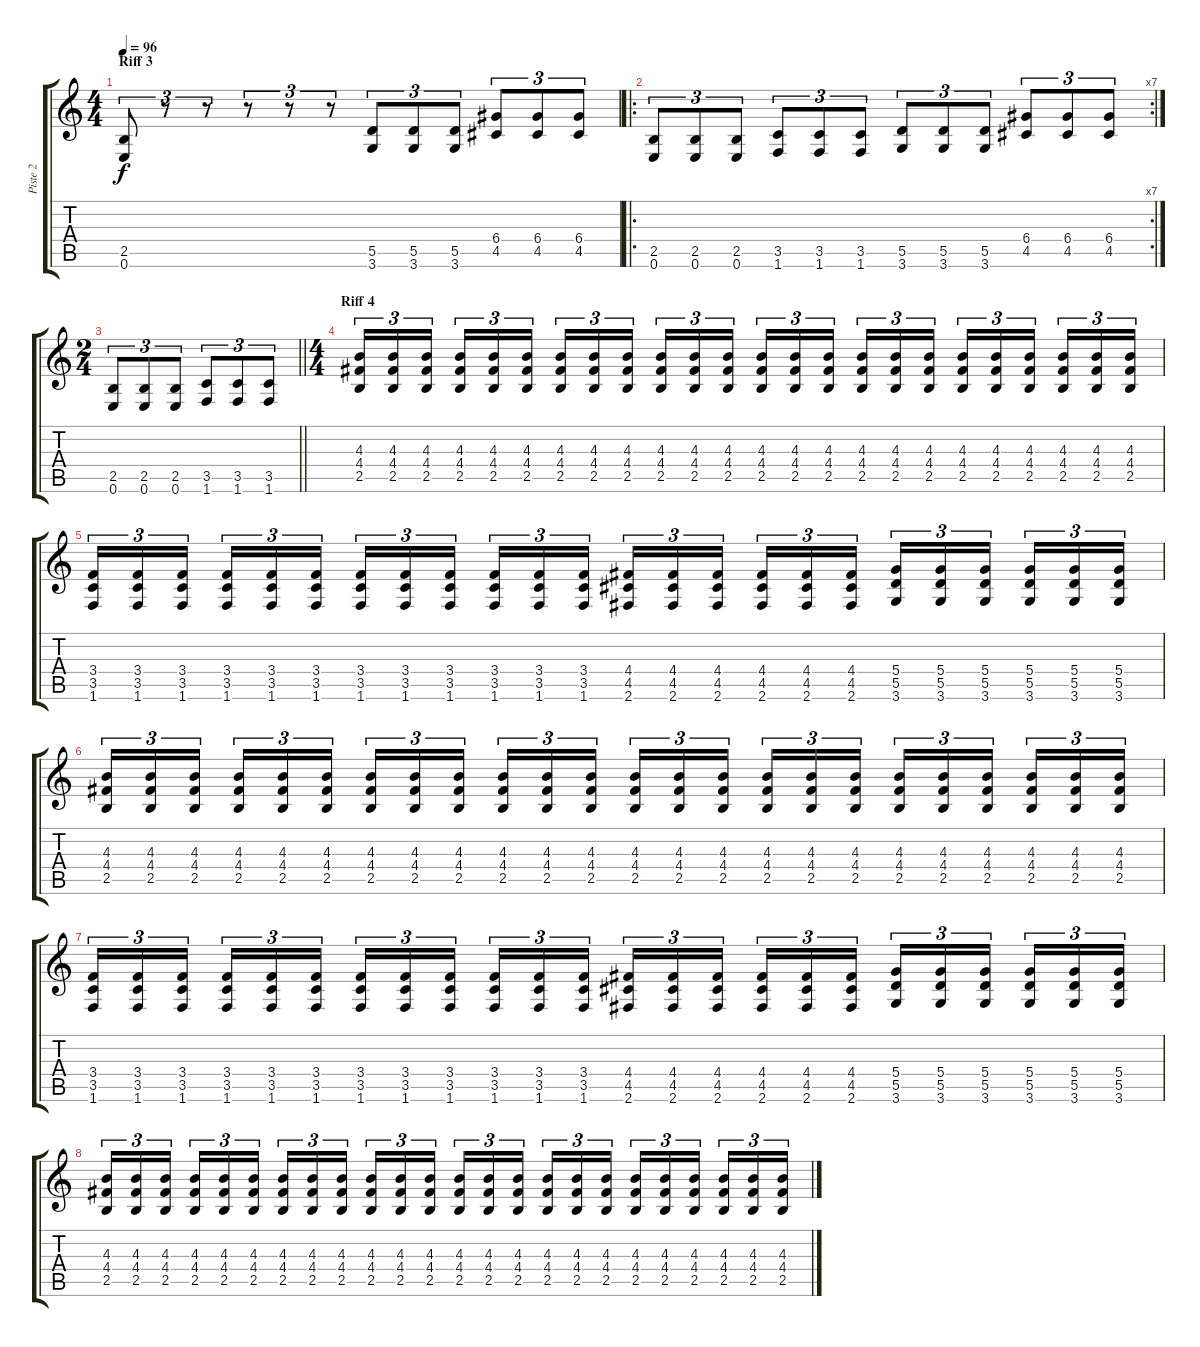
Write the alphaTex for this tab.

\track ("Piste 2" "Piste 2") {instrument distortionguitar}
\staff {score tabs}
\tuning (E4 B3 G3 D3 A2 E2) {hide}
\ts (4 4)
\section ("" "Riff 3")
\tempo 96
\clef g2
\ks c
(2.5 0.6).8{tu (3 2) dy f} r.8{tu (3 2)} r.8{tu (3 2)} r.8{tu (3 2)} r.8{tu (3 2)} r.8{tu (3 2)} (5.5 3.6).8{tu (3 2)} (5.5 3.6).8{tu (3 2)} (5.5 3.6).8{tu (3 2)} (6.4 4.5).8{tu (3 2)} (6.4 4.5).8{tu (3 2)} (6.4 4.5).8{tu (3 2)} |
\ro
\rc 7
(2.5 0.6).8{tu (3 2)} (2.5 0.6).8{tu (3 2)} (2.5 0.6).8{tu (3 2)} (3.5 1.6).8{tu (3 2)} (3.5 1.6).8{tu (3 2)} (3.5 1.6).8{tu (3 2)} (5.5 3.6).8{tu (3 2)} (5.5 3.6).8{tu (3 2)} (5.5 3.6).8{tu (3 2)} (6.4 4.5).8{tu (3 2)} (6.4 4.5).8{tu (3 2)} (6.4 4.5).8{tu (3 2)} |
\ts (2 4)
\barLineRight lightlight
(2.5 0.6).8{tu (3 2)} (2.5 0.6).8{tu (3 2)} (2.5 0.6).8{tu (3 2)} (3.5 1.6).8{tu (3 2)} (3.5 1.6).8{tu (3 2)} (3.5 1.6).8{tu (3 2)} |
\ts (4 4)
\section ("" "Riff 4")
(4.3 4.4 2.5).16{tu (3 2)} (4.3 4.4 2.5).16{tu (3 2)} (4.3 4.4 2.5).16{tu (3 2) beam splitsecondary} (4.3 4.4 2.5).16{tu (3 2)} (4.3 4.4 2.5).16{tu (3 2)} (4.3 4.4 2.5).16{tu (3 2)} (4.3 4.4 2.5).16{tu (3 2)} (4.3 4.4 2.5).16{tu (3 2)} (4.3 4.4 2.5).16{tu (3 2) beam splitsecondary} (4.3 4.4 2.5).16{tu (3 2)} (4.3 4.4 2.5).16{tu (3 2)} (4.3 4.4 2.5).16{tu (3 2)} (4.3 4.4 2.5).16{tu (3 2)} (4.3 4.4 2.5).16{tu (3 2)} (4.3 4.4 2.5).16{tu (3 2) beam splitsecondary} (4.3 4.4 2.5).16{tu (3 2)} (4.3 4.4 2.5).16{tu (3 2)} (4.3 4.4 2.5).16{tu (3 2)} (4.3 4.4 2.5).16{tu (3 2)} (4.3 4.4 2.5).16{tu (3 2)} (4.3 4.4 2.5).16{tu (3 2) beam splitsecondary} (4.3 4.4 2.5).16{tu (3 2)} (4.3 4.4 2.5).16{tu (3 2)} (4.3 4.4 2.5).16{tu (3 2)} |
(3.4 3.5 1.6).16{tu (3 2)} (3.4 3.5 1.6).16{tu (3 2)} (3.4 3.5 1.6).16{tu (3 2) beam splitsecondary} (3.4 3.5 1.6).16{tu (3 2)} (3.4 3.5 1.6).16{tu (3 2)} (3.4 3.5 1.6).16{tu (3 2)} (3.4 3.5 1.6).16{tu (3 2)} (3.4 3.5 1.6).16{tu (3 2)} (3.4 3.5 1.6).16{tu (3 2) beam splitsecondary} (3.4 3.5 1.6).16{tu (3 2)} (3.4 3.5 1.6).16{tu (3 2)} (3.4 3.5 1.6).16{tu (3 2)} (4.4 4.5 2.6).16{tu (3 2)} (4.4 4.5 2.6).16{tu (3 2)} (4.4 4.5 2.6).16{tu (3 2) beam splitsecondary} (4.4 4.5 2.6).16{tu (3 2)} (4.4 4.5 2.6).16{tu (3 2)} (4.4 4.5 2.6).16{tu (3 2)} (5.4 5.5 3.6).16{tu (3 2)} (5.4 5.5 3.6).16{tu (3 2)} (5.4 5.5 3.6).16{tu (3 2) beam splitsecondary} (5.4 5.5 3.6).16{tu (3 2)} (5.4 5.5 3.6).16{tu (3 2)} (5.4 5.5 3.6).16{tu (3 2)} |
(4.3 4.4 2.5).16{tu (3 2)} (4.3 4.4 2.5).16{tu (3 2)} (4.3 4.4 2.5).16{tu (3 2) beam splitsecondary} (4.3 4.4 2.5).16{tu (3 2)} (4.3 4.4 2.5).16{tu (3 2)} (4.3 4.4 2.5).16{tu (3 2)} (4.3 4.4 2.5).16{tu (3 2)} (4.3 4.4 2.5).16{tu (3 2)} (4.3 4.4 2.5).16{tu (3 2) beam splitsecondary} (4.3 4.4 2.5).16{tu (3 2)} (4.3 4.4 2.5).16{tu (3 2)} (4.3 4.4 2.5).16{tu (3 2)} (4.3 4.4 2.5).16{tu (3 2)} (4.3 4.4 2.5).16{tu (3 2)} (4.3 4.4 2.5).16{tu (3 2) beam splitsecondary} (4.3 4.4 2.5).16{tu (3 2)} (4.3 4.4 2.5).16{tu (3 2)} (4.3 4.4 2.5).16{tu (3 2)} (4.3 4.4 2.5).16{tu (3 2)} (4.3 4.4 2.5).16{tu (3 2)} (4.3 4.4 2.5).16{tu (3 2) beam splitsecondary} (4.3 4.4 2.5).16{tu (3 2)} (4.3 4.4 2.5).16{tu (3 2)} (4.3 4.4 2.5).16{tu (3 2)} |
(3.4 3.5 1.6).16{tu (3 2)} (3.4 3.5 1.6).16{tu (3 2)} (3.4 3.5 1.6).16{tu (3 2) beam splitsecondary} (3.4 3.5 1.6).16{tu (3 2)} (3.4 3.5 1.6).16{tu (3 2)} (3.4 3.5 1.6).16{tu (3 2)} (3.4 3.5 1.6).16{tu (3 2)} (3.4 3.5 1.6).16{tu (3 2)} (3.4 3.5 1.6).16{tu (3 2) beam splitsecondary} (3.4 3.5 1.6).16{tu (3 2)} (3.4 3.5 1.6).16{tu (3 2)} (3.4 3.5 1.6).16{tu (3 2)} (4.4 4.5 2.6).16{tu (3 2)} (4.4 4.5 2.6).16{tu (3 2)} (4.4 4.5 2.6).16{tu (3 2) beam splitsecondary} (4.4 4.5 2.6).16{tu (3 2)} (4.4 4.5 2.6).16{tu (3 2)} (4.4 4.5 2.6).16{tu (3 2)} (5.4 5.5 3.6).16{tu (3 2)} (5.4 5.5 3.6).16{tu (3 2)} (5.4 5.5 3.6).16{tu (3 2) beam splitsecondary} (5.4 5.5 3.6).16{tu (3 2)} (5.4 5.5 3.6).16{tu (3 2)} (5.4 5.5 3.6).16{tu (3 2)} |
(4.3 4.4 2.5).16{tu (3 2)} (4.3 4.4 2.5).16{tu (3 2)} (4.3 4.4 2.5).16{tu (3 2) beam splitsecondary} (4.3 4.4 2.5).16{tu (3 2)} (4.3 4.4 2.5).16{tu (3 2)} (4.3 4.4 2.5).16{tu (3 2)} (4.3 4.4 2.5).16{tu (3 2)} (4.3 4.4 2.5).16{tu (3 2)} (4.3 4.4 2.5).16{tu (3 2) beam splitsecondary} (4.3 4.4 2.5).16{tu (3 2)} (4.3 4.4 2.5).16{tu (3 2)} (4.3 4.4 2.5).16{tu (3 2)} (4.3 4.4 2.5).16{tu (3 2)} (4.3 4.4 2.5).16{tu (3 2)} (4.3 4.4 2.5).16{tu (3 2) beam splitsecondary} (4.3 4.4 2.5).16{tu (3 2)} (4.3 4.4 2.5).16{tu (3 2)} (4.3 4.4 2.5).16{tu (3 2)} (4.3 4.4 2.5).16{tu (3 2)} (4.3 4.4 2.5).16{tu (3 2)} (4.3 4.4 2.5).16{tu (3 2) beam splitsecondary} (4.3 4.4 2.5).16{tu (3 2)} (4.3 4.4 2.5).16{tu (3 2)} (4.3 4.4 2.5).16{tu (3 2)}
